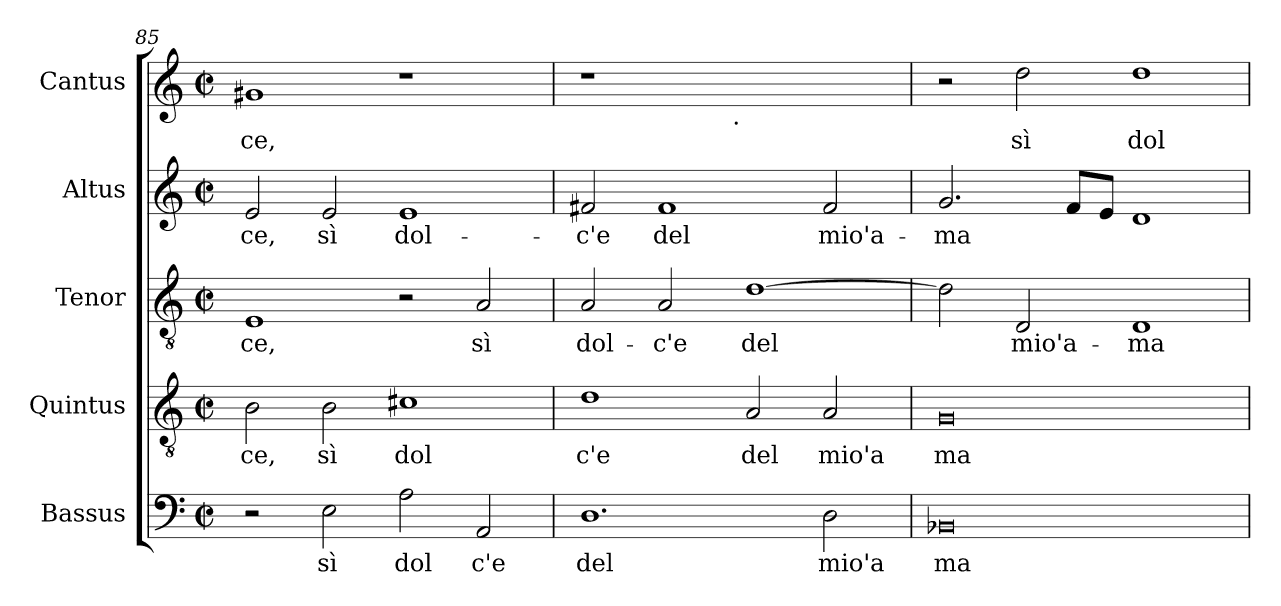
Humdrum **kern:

**kern	**text	**kern	**text	**kern	**text	**kern	**text	**kern	**text
*part5	*part5	*part4	*part4	*part3	*part3	*part2	*part2	*part1	*part1
*staff5	*staff5	*staff4	*staff4	*staff3	*staff3	*staff2	*staff2	*staff1	*staff1
*I"Bassus	*	*I"Quintus	*	*I"Tenor	*	*I"Altus	*	*I"Cantus	*
*clefF4	*	*clefGv2	*	*clefGv2	*	*clefG2	*	*clefG2	*
*k[]	*	*k[]	*	*k[]	*	*k[]	*	*k[]	*
*C:	*	*C:	*	*C:	*	*C:	*	*C:	*
*M2/2	*	*M2/2	*	*M2/2	*	*M2/2	*	*M2/2	*
*met(c|)	*	*met(c|)	*	*met(c|)	*	*met(c|)	*	*met(c|)	*
=85	=85	=85	=85	=85	=85	=85	=85	=85	=85
!	!	!	!LO:LY:b:cj	!	!LO:LY:b	!	!LO:LY:b:cj	!	!LO:LY:b:cj
2r	.	2B\	ce,	1E	-ce,	2e/	-ce,	1g#X	-ce,
!	!LO:LY:b:cj	!	!LO:LY:b:cj	!	!	!	!LO:LY:b:cj	!	!
2E\	sì	2B\	sì	.	.	2e/	sì	.	.
!	!LO:LY:b:cj	!	!LO:LY:b:cj	!	!	!	!LO:LY:b:cj	!	!
2A\	dol	1c#X	dol	2r	.	1e	dol-	1r	.
!	!LO:LY:b:cj	!	!	!	!LO:LY:b	!	!	!	!
2AA/	c'e	.	.	2A/	sì	.	.	.	.
=86	=86	=86	=86	=86	=86	=86	=86	=86	=86
!	!LO:LY:b:cj	!	!LO:LY:b:cj	!	!LO:LY:b	!	!LO:LY:b:cj	!	!
*	*	*	*	*	*	*	*	*^	*
1.D	del	1d	c'e	2A/	dol-	2f#X/	-c'e	1r	2ryy	.
!	!	!	!	!	!LO:LY:b	!	!LO:LY:b:cj	!	!	!
.	.	.	.	2A/	-c'e	1f#	del	.	4...ryy	.
!	!	!	!	!	!	!	!	!	!LO:TX:b:t=.	!
.	.	.	.	.	.	.	.	.	1ryy	.
!	!	!	!LO:LY:b:cj	!	!LO:LY:b	!	!	!	!	!
.	.	2A/	del	[>1d	del	.	.	1ryy	.	.
!	!LO:LY:b:cj	!	!LO:LY:b:cj	!	!	!	!LO:LY:b:cj	!	!	!
2D\	mio'a	2A/	mio'a	.	.	2f#/	mio'a-	.	.	.
.	.	.	.	.	.	.	.	.	32ryy	.
=87	=87	=87	=87	=87	=87	=87	=87	=87	=87	=87
!	!LO:LY:b:cj	!	!LO:LY:b:cj	!	!LO:LY:b	!	!LO:LY:b:cj	!	!	!
*	*	*	*	*	*	*	*	*v	*v	*
0BB-X	ma	0G	ma	2d\]	.	2.g/	-ma-	2r	.
!	!	!	!	!	!LO:LY:b	!	!	!	!LO:LY:b:cj
.	.	.	.	2D/	mio'a-	.	.	2dd\	sì
!	!	!	!	!	!	!	!LO:LY:b:cj	!	!
.	.	.	.	.	.	8f/L	--	.	.
!	!	!	!	!	!	!	!LO:LY:b:cj	!	!
.	.	.	.	.	.	8e/J	--	.	.
!	!	!	!	!	!LO:LY:b	!	!LO:LY:b:cj	!	!LO:LY:b:cj
.	.	.	.	1D	-ma-	1d	--	1dd	dol-
=	=	=	=	=	=	=	=	=	=
*-	*-	*-	*-	*-	*-	*-	*-	*-	*-
